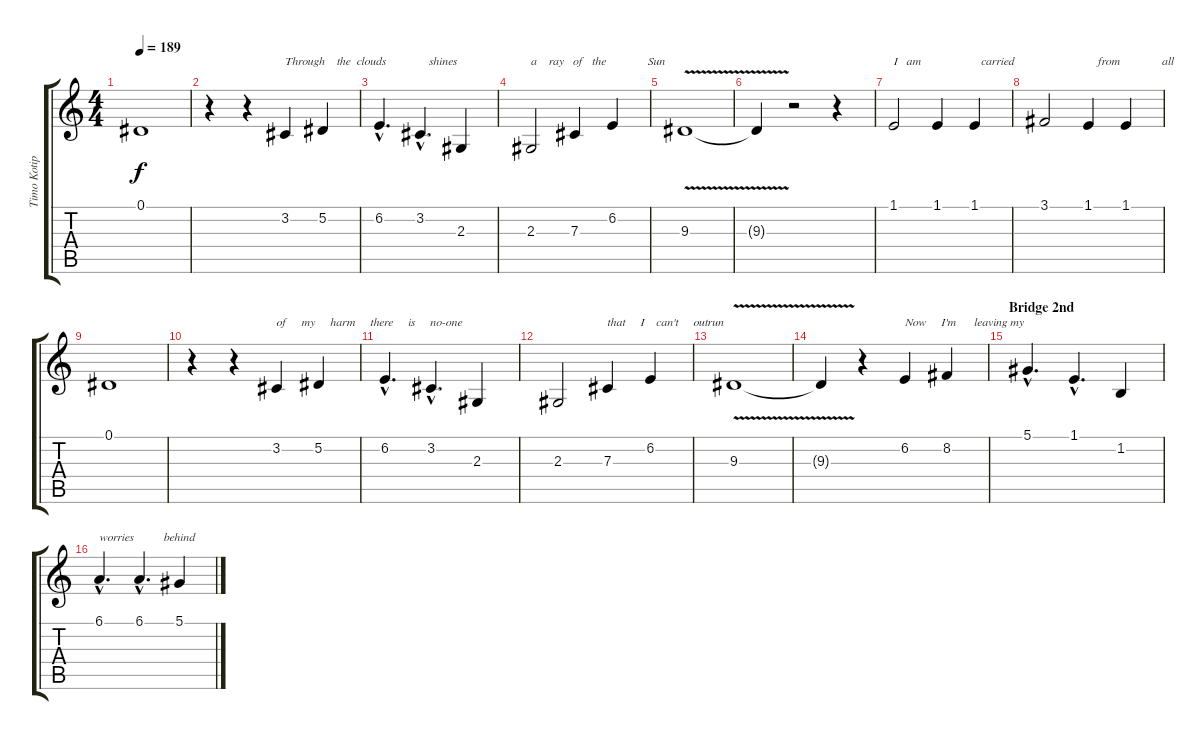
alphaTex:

\track ("Timo Kotipelto" "Timo Kotip") {instrument stringensemble1}
\staff {score tabs}
\tuning (Eb4 Bb3 Gb3 Db3 Ab2 Eb2) {hide}
\ts (4 4)
\tempo 189
\clef g2
\ks c
0.1.1{dy f} |
r.4 r.4 3.2.4{txt "Through    the  clouds "} 5.2.4 |
6.2{hac}.4{d} 3.2{hac}.4{d txt "   shines     "} 2.3.4 |
2.3.2{txt "a    ray   of   the              Sun"} 7.3.4 6.2.4 |
9.3{v}.1 |
9.3{t}.4 r.2 r.4 |
1.1.2{txt "I   am                    carried"} 1.1.4 1.1.4 |
3.1.2 1.1.4{txt "   from              all"} 1.1.4 |
0.1.1 |
r.4 r.4 3.2.4{txt "of     my     harm     there     is     no-one "} 5.2.4 |
6.2{hac}.4{d} 3.2{hac}.4{d} 2.3.4 |
2.3.2 7.3.4{txt "that     I    can't     outrun"} 6.2.4 |
9.3{v}.1 |
9.3{t}.4 r.4 6.2.4{txt "Now     I'm      leaving my   "} 8.2.4 |
\section ("" "Bridge 2nd")
5.1{hac}.4{d} 1.1{hac}.4{d} 1.2.4 |
6.1{hac}.4{d txt "worries          behind"} 6.1{hac}.4{d} 5.1.4
